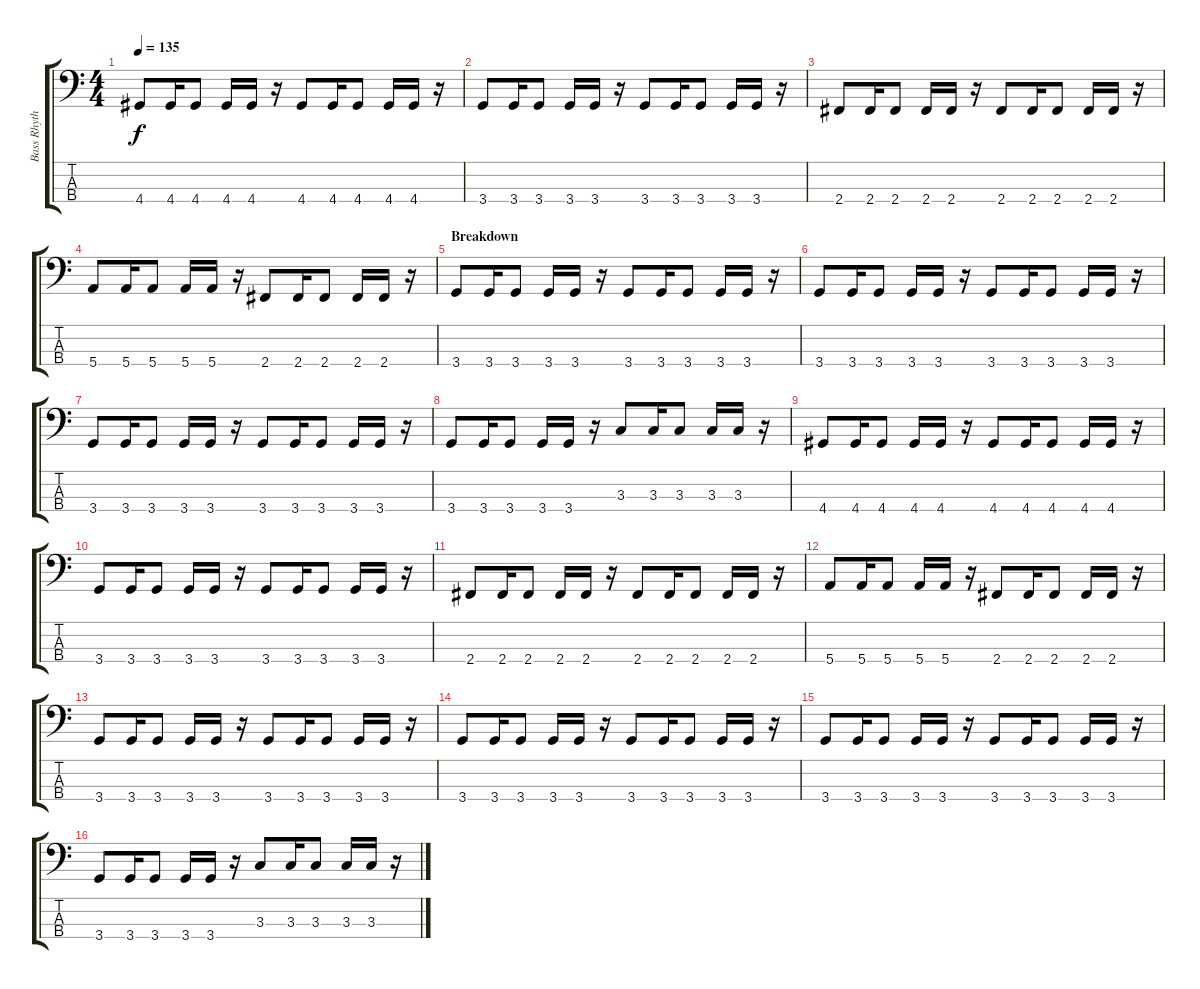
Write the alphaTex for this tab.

\track ("Bass Rhythm" "Bass Rhyth") {instrument synthbass1}
\staff {score tabs}
\tuning (G2 D2 A1 E1) {hide}
\ts (4 4)
\tempo 135
\clef f4
\ks c
4.4.8{dy f} 4.4.16 4.4.8 4.4.16 4.4.16 r.16 4.4.8 4.4.16 4.4.8 4.4.16 4.4.16 r.16 |
3.4.8 3.4.16 3.4.8 3.4.16 3.4.16 r.16 3.4.8 3.4.16 3.4.8 3.4.16 3.4.16 r.16 |
2.4.8 2.4.16 2.4.8 2.4.16 2.4.16 r.16 2.4.8 2.4.16 2.4.8 2.4.16 2.4.16 r.16 |
5.4.8 5.4.16 5.4.8 5.4.16 5.4.16 r.16 2.4.8 2.4.16 2.4.8 2.4.16 2.4.16 r.16 |
\section ("" "Breakdown")
3.4.8{volume 16 instrument synthbass1} 3.4.16 3.4.8 3.4.16 3.4.16 r.16 3.4.8 3.4.16 3.4.8 3.4.16 3.4.16 r.16 |
3.4.8 3.4.16 3.4.8 3.4.16 3.4.16 r.16 3.4.8 3.4.16 3.4.8 3.4.16 3.4.16 r.16 |
3.4.8 3.4.16 3.4.8 3.4.16 3.4.16 r.16 3.4.8 3.4.16 3.4.8 3.4.16 3.4.16 r.16 |
3.4.8 3.4.16 3.4.8 3.4.16 3.4.16 r.16 3.3.8 3.3.16 3.3.8 3.3.16 3.3.16 r.16 |
4.4.8 4.4.16 4.4.8 4.4.16 4.4.16 r.16 4.4.8 4.4.16 4.4.8 4.4.16 4.4.16 r.16 |
3.4.8 3.4.16 3.4.8 3.4.16 3.4.16 r.16 3.4.8 3.4.16 3.4.8 3.4.16 3.4.16 r.16 |
2.4.8 2.4.16 2.4.8 2.4.16 2.4.16 r.16 2.4.8 2.4.16 2.4.8 2.4.16 2.4.16 r.16 |
5.4.8 5.4.16 5.4.8 5.4.16 5.4.16 r.16 2.4.8 2.4.16 2.4.8 2.4.16 2.4.16 r.16 |
3.4.8 3.4.16 3.4.8 3.4.16 3.4.16 r.16 3.4.8 3.4.16 3.4.8 3.4.16 3.4.16 r.16 |
3.4.8 3.4.16 3.4.8 3.4.16 3.4.16 r.16 3.4.8 3.4.16 3.4.8 3.4.16 3.4.16 r.16 |
3.4.8 3.4.16 3.4.8 3.4.16 3.4.16 r.16 3.4.8 3.4.16 3.4.8 3.4.16 3.4.16 r.16 |
3.4.8 3.4.16 3.4.8 3.4.16 3.4.16 r.16 3.3.8 3.3.16 3.3.8 3.3.16 3.3.16 r.16
